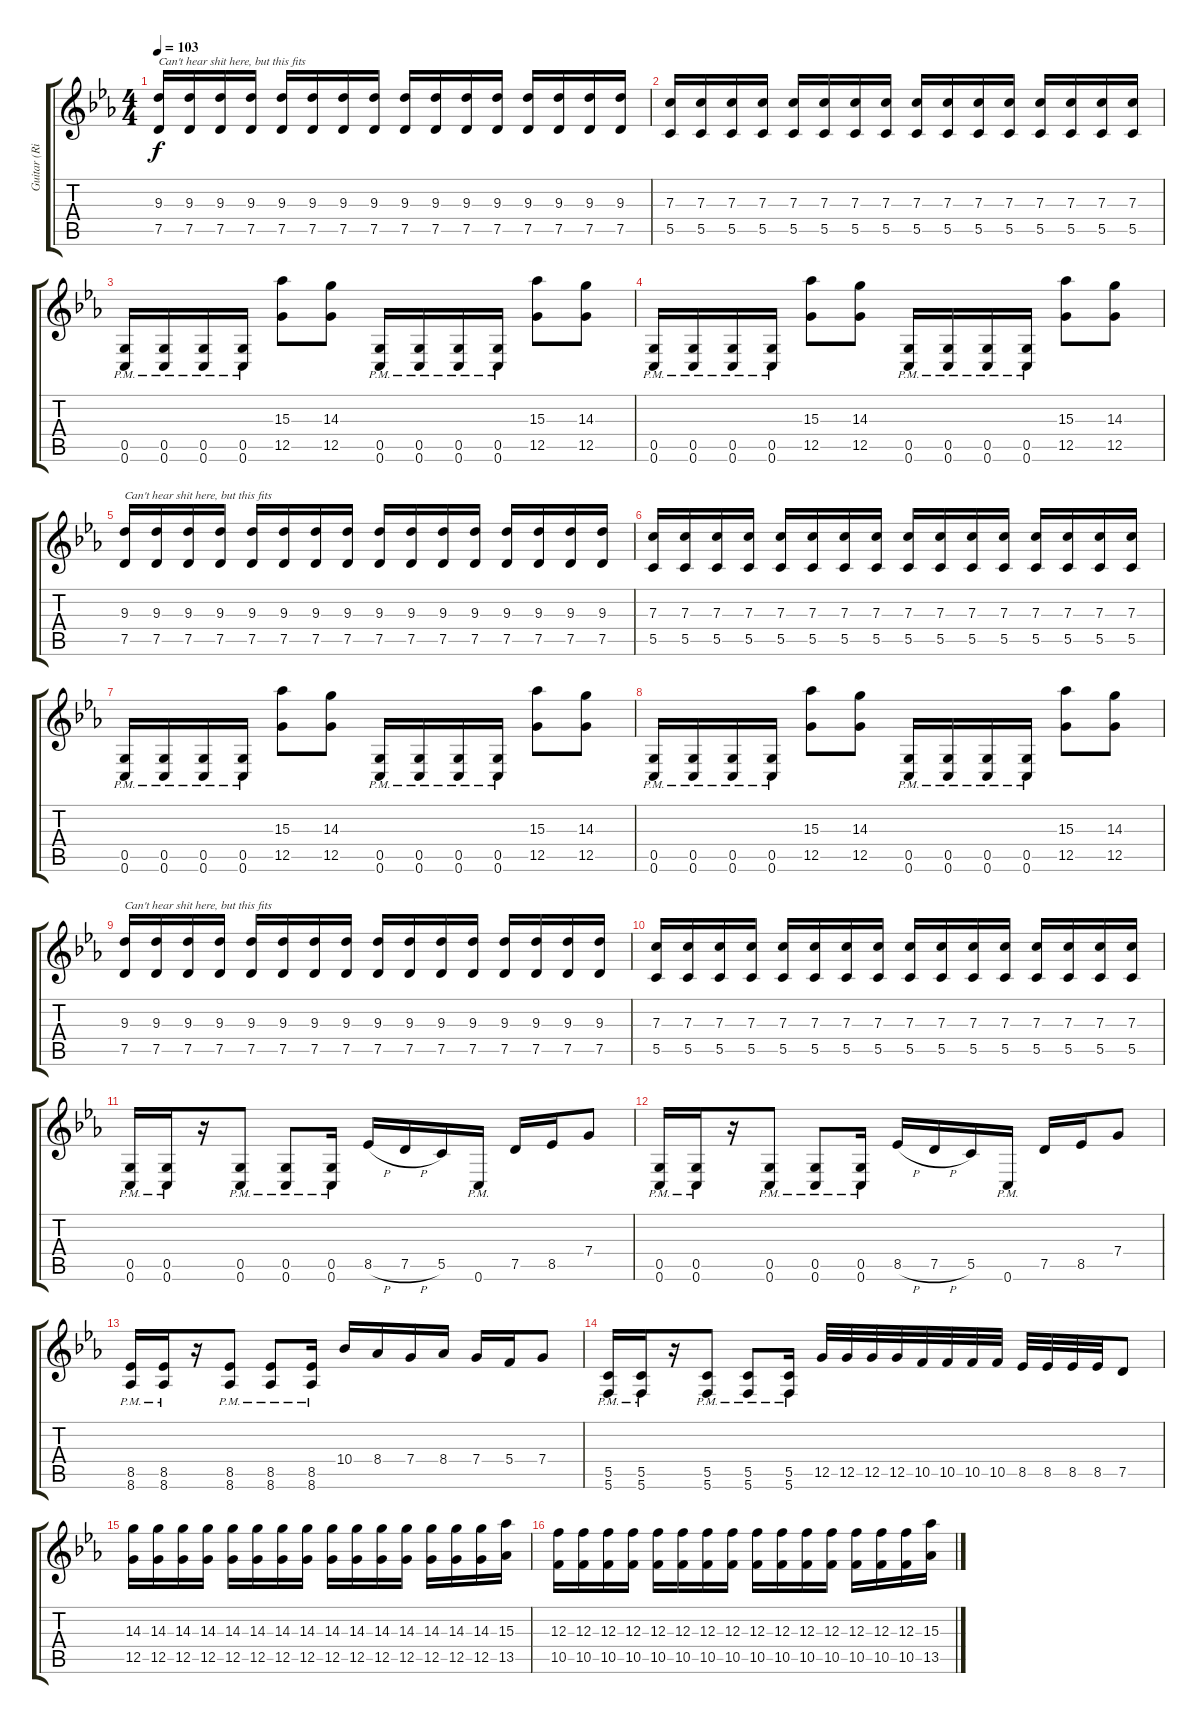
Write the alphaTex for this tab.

\track ("Guitar (Right)" "Guitar (Ri") {instrument distortionguitar}
\staff {score tabs}
\tuning (D4 A3 F3 C3 G2 C2) {hide}
\ts (4 4)
\tempo 103
\clef g2
\ks cminor
(9.3 7.5).16{txt "Can't hear shit here, but this fits" dy f} (9.3 7.5).16 (9.3 7.5).16 (9.3 7.5).16 (9.3 7.5).16 (9.3 7.5).16 (9.3 7.5).16 (9.3 7.5).16 (9.3 7.5).16 (9.3 7.5).16 (9.3 7.5).16 (9.3 7.5).16 (9.3 7.5).16 (9.3 7.5).16 (9.3 7.5).16 (9.3 7.5).16 |
(7.3 5.5).16 (7.3 5.5).16 (7.3 5.5).16 (7.3 5.5).16 (7.3 5.5).16 (7.3 5.5).16 (7.3 5.5).16 (7.3 5.5).16 (7.3 5.5).16 (7.3 5.5).16 (7.3 5.5).16 (7.3 5.5).16 (7.3 5.5).16 (7.3 5.5).16 (7.3 5.5).16 (7.3 5.5).16 |
(0.5{pm} 0.6{pm}).16 (0.5{pm} 0.6{pm}).16 (0.5{pm} 0.6{pm}).16 (0.5{pm} 0.6{pm}).16 (15.3 12.5).8 (14.3 12.5).8 (0.5{pm} 0.6{pm}).16 (0.5{pm} 0.6{pm}).16 (0.5{pm} 0.6{pm}).16 (0.5{pm} 0.6{pm}).16 (15.3 12.5).8 (14.3 12.5).8 |
(0.5{pm} 0.6{pm}).16 (0.5{pm} 0.6{pm}).16 (0.5{pm} 0.6{pm}).16 (0.5{pm} 0.6{pm}).16 (15.3 12.5).8 (14.3 12.5).8 (0.5{pm} 0.6{pm}).16 (0.5{pm} 0.6{pm}).16 (0.5{pm} 0.6{pm}).16 (0.5{pm} 0.6{pm}).16 (15.3 12.5).8 (14.3 12.5).8 |
(9.3 7.5).16{txt "Can't hear shit here, but this fits"} (9.3 7.5).16 (9.3 7.5).16 (9.3 7.5).16 (9.3 7.5).16 (9.3 7.5).16 (9.3 7.5).16 (9.3 7.5).16 (9.3 7.5).16 (9.3 7.5).16 (9.3 7.5).16 (9.3 7.5).16 (9.3 7.5).16 (9.3 7.5).16 (9.3 7.5).16 (9.3 7.5).16 |
(7.3 5.5).16 (7.3 5.5).16 (7.3 5.5).16 (7.3 5.5).16 (7.3 5.5).16 (7.3 5.5).16 (7.3 5.5).16 (7.3 5.5).16 (7.3 5.5).16 (7.3 5.5).16 (7.3 5.5).16 (7.3 5.5).16 (7.3 5.5).16 (7.3 5.5).16 (7.3 5.5).16 (7.3 5.5).16 |
(0.5{pm} 0.6{pm}).16 (0.5{pm} 0.6{pm}).16 (0.5{pm} 0.6{pm}).16 (0.5{pm} 0.6{pm}).16 (15.3 12.5).8 (14.3 12.5).8 (0.5{pm} 0.6{pm}).16 (0.5{pm} 0.6{pm}).16 (0.5{pm} 0.6{pm}).16 (0.5{pm} 0.6{pm}).16 (15.3 12.5).8 (14.3 12.5).8 |
(0.5{pm} 0.6{pm}).16 (0.5{pm} 0.6{pm}).16 (0.5{pm} 0.6{pm}).16 (0.5{pm} 0.6{pm}).16 (15.3 12.5).8 (14.3 12.5).8 (0.5{pm} 0.6{pm}).16 (0.5{pm} 0.6{pm}).16 (0.5{pm} 0.6{pm}).16 (0.5{pm} 0.6{pm}).16 (15.3 12.5).8 (14.3 12.5).8 |
(9.3 7.5).16{txt "Can't hear shit here, but this fits"} (9.3 7.5).16 (9.3 7.5).16 (9.3 7.5).16 (9.3 7.5).16 (9.3 7.5).16 (9.3 7.5).16 (9.3 7.5).16 (9.3 7.5).16 (9.3 7.5).16 (9.3 7.5).16 (9.3 7.5).16 (9.3 7.5).16 (9.3 7.5).16 (9.3 7.5).16 (9.3 7.5).16 |
(7.3 5.5).16 (7.3 5.5).16 (7.3 5.5).16 (7.3 5.5).16 (7.3 5.5).16 (7.3 5.5).16 (7.3 5.5).16 (7.3 5.5).16 (7.3 5.5).16 (7.3 5.5).16 (7.3 5.5).16 (7.3 5.5).16 (7.3 5.5).16 (7.3 5.5).16 (7.3 5.5).16 (7.3 5.5).16 |
(0.5{pm} 0.6{pm}).16 (0.5{pm} 0.6{pm}).16 r.16 (0.5{pm} 0.6{pm}).8 (0.5{pm} 0.6{pm}).8 (0.5{pm} 0.6{pm}).16 8.5{h}.16 7.5{h}.16 5.5.16 0.6{pm}.16 7.5.16 8.5.16 7.4.8 |
(0.5{pm} 0.6{pm}).16 (0.5{pm} 0.6{pm}).16 r.16 (0.5{pm} 0.6{pm}).8 (0.5{pm} 0.6{pm}).8 (0.5{pm} 0.6{pm}).16 8.5{h}.16 7.5{h}.16 5.5.16 0.6{pm}.16 7.5.16 8.5.16 7.4.8 |
(8.5{pm} 8.6{pm}).16 (8.5{pm} 8.6{pm}).16 r.16 (8.5{pm} 8.6{pm}).8 (8.5{pm} 8.6{pm}).8 (8.5{pm} 8.6{pm}).16 10.4.16 8.4.16 7.4.16 8.4.16 7.4.16 5.4.16 7.4.8 |
(5.5{pm} 5.6{pm}).16 (5.5{pm} 5.6{pm}).16 r.16 (5.5{pm} 5.6{pm}).8 (5.5{pm} 5.6{pm}).8 (5.5{pm} 5.6{pm}).16 12.5.32 12.5.32 12.5.32 12.5.32 10.5.32 10.5.32 10.5.32 10.5.32 8.5.32 8.5.32 8.5.32 8.5.32 7.5.8 |
(14.3 12.5).16 (14.3 12.5).16 (14.3 12.5).16 (14.3 12.5).16 (14.3 12.5).16 (14.3 12.5).16 (14.3 12.5).16 (14.3 12.5).16 (14.3 12.5).16 (14.3 12.5).16 (14.3 12.5).16 (14.3 12.5).16 (14.3 12.5).16 (14.3 12.5).16 (14.3 12.5).16 (15.3 13.5).16 |
(12.3 10.5).16 (12.3 10.5).16 (12.3 10.5).16 (12.3 10.5).16 (12.3 10.5).16 (12.3 10.5).16 (12.3 10.5).16 (12.3 10.5).16 (12.3 10.5).16 (12.3 10.5).16 (12.3 10.5).16 (12.3 10.5).16 (12.3 10.5).16 (12.3 10.5).16 (12.3 10.5).16 (15.3 13.5).16
